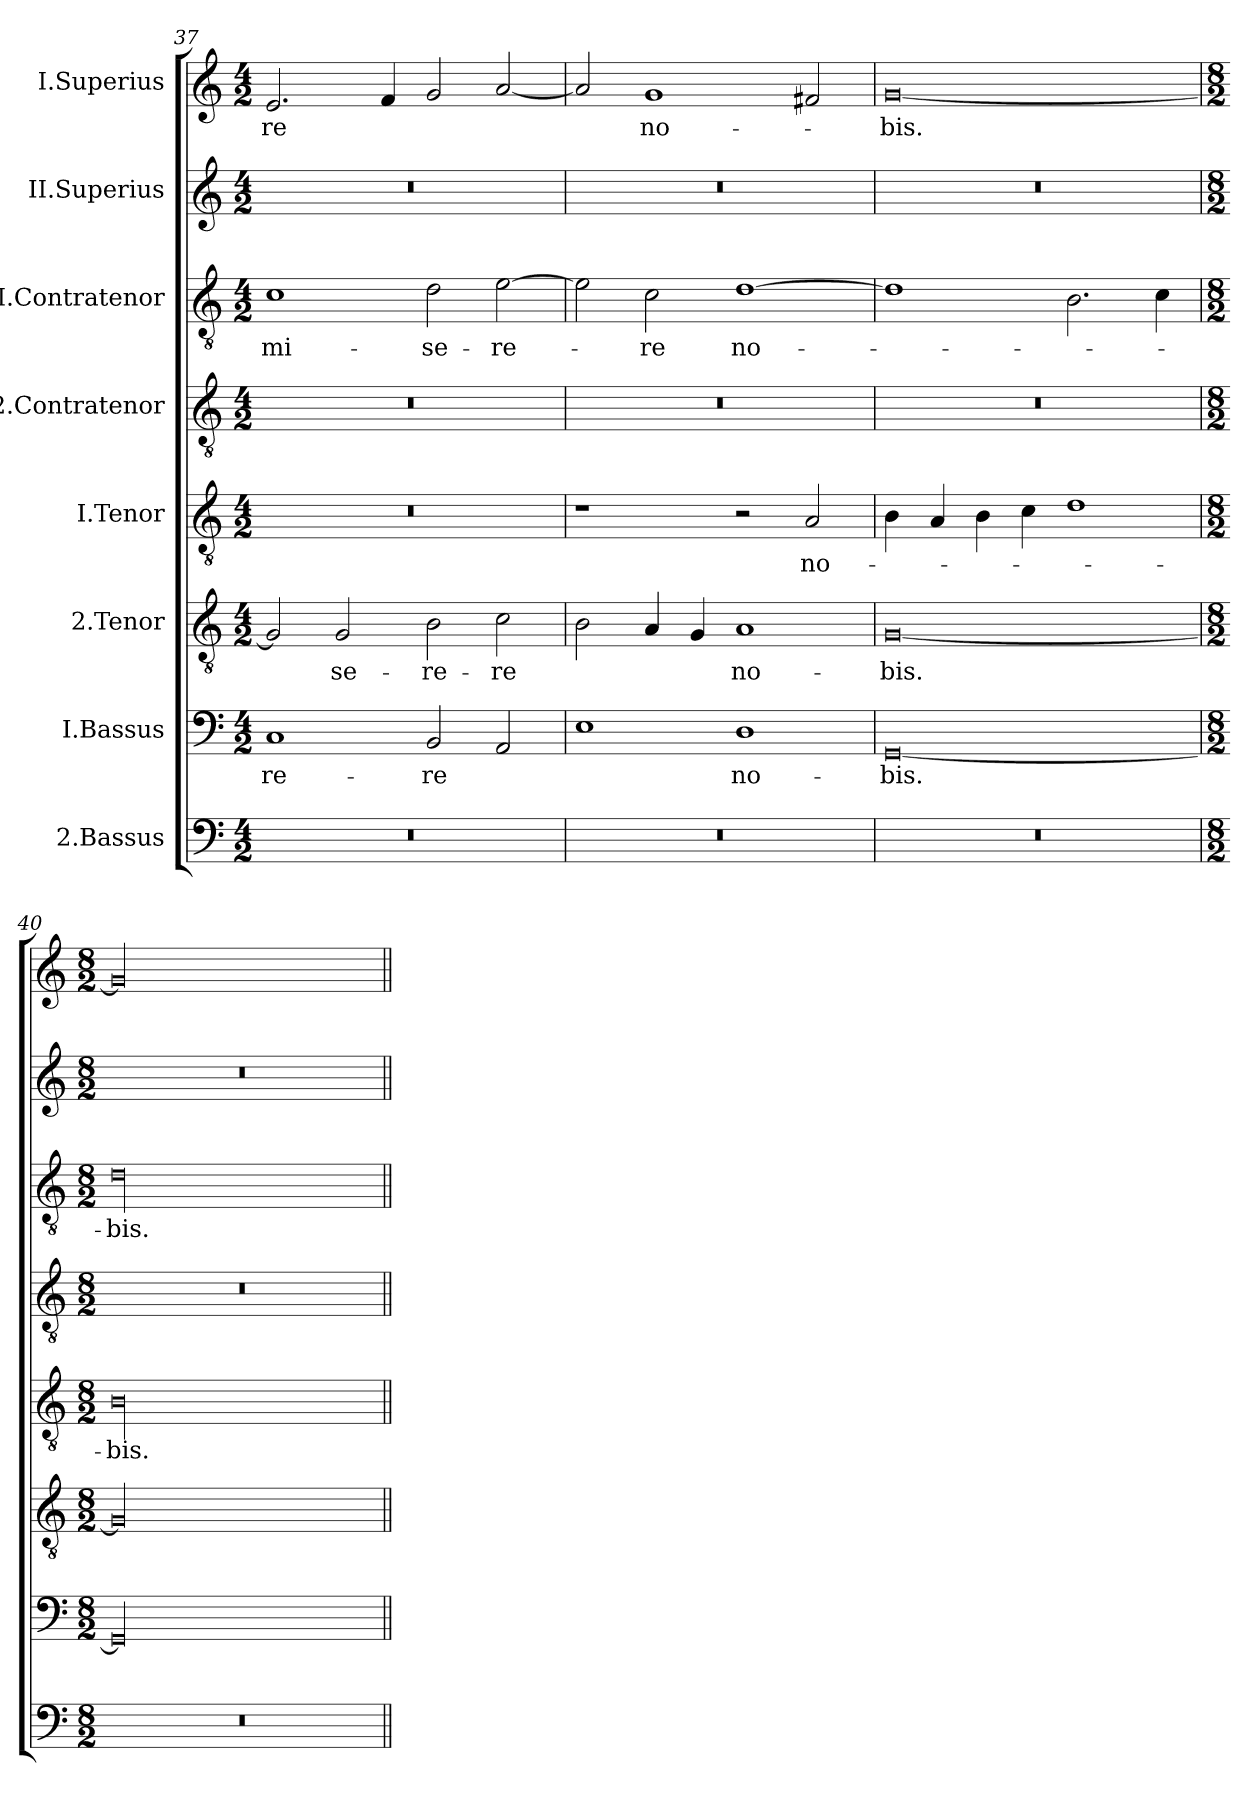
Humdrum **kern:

**kern	**kern	**text	**kern	**text	**kern	**text	**kern	**kern	**text	**kern	**kern	**text
*part8	*part7	*part7	*part6	*part6	*part5	*part5	*part4	*part3	*part3	*part2	*part1	*part1
*staff8	*staff7	*staff7	*staff6	*staff6	*staff5	*staff5	*staff4	*staff3	*staff3	*staff2	*staff1	*staff1
*I"2.Bassus	*I"I.Bassus	*	*I"2.Tenor	*	*I"I.Tenor	*	*I"2.Contratenor	*I"I.Contratenor	*	*I"II.Superius	*I"I.Superius	*
*clefF4	*clefF4	*	*clefGv2	*	*clefGv2	*	*clefGv2	*clefGv2	*	*clefG2	*clefG2	*
*k[]	*k[]	*	*k[]	*	*k[]	*	*k[]	*k[]	*	*k[]	*k[]	*
*M4/2	*M4/2	*	*M4/2	*	*M4/2	*	*M4/2	*M4/2	*	*M4/2	*M4/2	*
=37	=37	=37	=37	=37	=37	=37	=37	=37	=37	=37	=37	=37
0r	1C/	-re-	2G/]	.	0r	.	0r	1c\	mi-	0r	2.e/	-re
.	.	.	2G/	-se-	.	.	.	.	.	.	.	.
.	.	.	.	.	.	.	.	.	.	.	4f/	.
.	2BB/	-re	2B\	-re-	.	.	.	2d\	-se-	.	2g/	.
.	2AA/	.	2c\	-re	.	.	.	[2e\	-re-	.	[2a/	.
=38	=38	=38	=38	=38	=38	=38	=38	=38	=38	=38	=38	=38
0r	1E\	.	2B\	.	1r	.	0r	2e\]	.	0r	2a/]	.
.	.	.	4A/	.	.	.	.	2c\	-re	.	1g/	no-
.	.	.	4G/	.	.	.	.	.	.	.	.	.
.	1D\	no-	1A/	no-	2r	.	.	[1d\	no-	.	.	.
.	.	.	.	.	2A/	no-	.	.	.	.	2f#X/	.
=39	=39	=39	=39	=39	=39	=39	=39	=39	=39	=39	=39	=39
0r	[0GG/	-bis.	[0G/	-bis.	4B\	.	0r	1d\]	.	0r	[0g/	-bis.
.	.	.	.	.	4A/	.	.	.	.	.	.	.
.	.	.	.	.	4B\	.	.	.	.	.	.	.
.	.	.	.	.	4c\	.	.	.	.	.	.	.
.	.	.	.	.	1d\	.	.	2.B\	.	.	.	.
.	.	.	.	.	.	.	.	4c\	.	.	.	.
=40	=40	=40	=40	=40	=40	=40	=40	=40	=40	=40	=40	=40
*M8/2	*M8/2	*	*M8/2	*	*M8/2	*	*M8/2	*M8/2	*	*M8/2	*M8/2	*
00r	00GG/]	.	00G/]	.	00B\	-bis.	00r	00d\	-bis.	00r	00g/]	.
=||	=||	=||	=||	=||	=||	=||	=||	=||	=||	=||	=||	=||
*-	*-	*-	*-	*-	*-	*-	*-	*-	*-	*-	*-	*-
